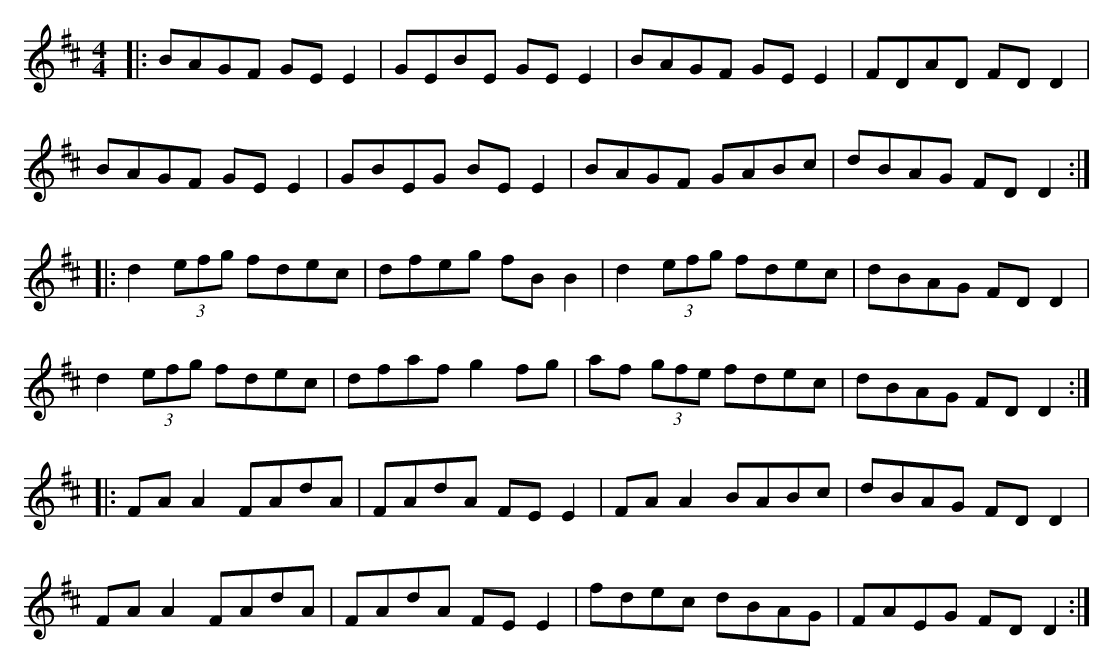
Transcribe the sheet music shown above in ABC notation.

X:1
M:4/4
K:Edor
|:BAGF GE E2|GEBE GE E2|BAGF GE E2|FDAD FD D2|
BAGF GE E2|GBEG BE E2|BAGF GABc|dBAG FD D2:|
|:d2 (3efg fdec|dfeg fB B2|d2 (3efg fdec|dBAG FD D2|
d2 (3efg fdec|dfaf g2 fg|af (3gfe fdec|dBAG FD D2:|
|:FA A2 FAdA|FAdA FE E2|FA A2 BABc|dBAG FD D2|
FA A2 FAdA|FAdA FE E2|fdec dBAG|FAEG FD D2:|
